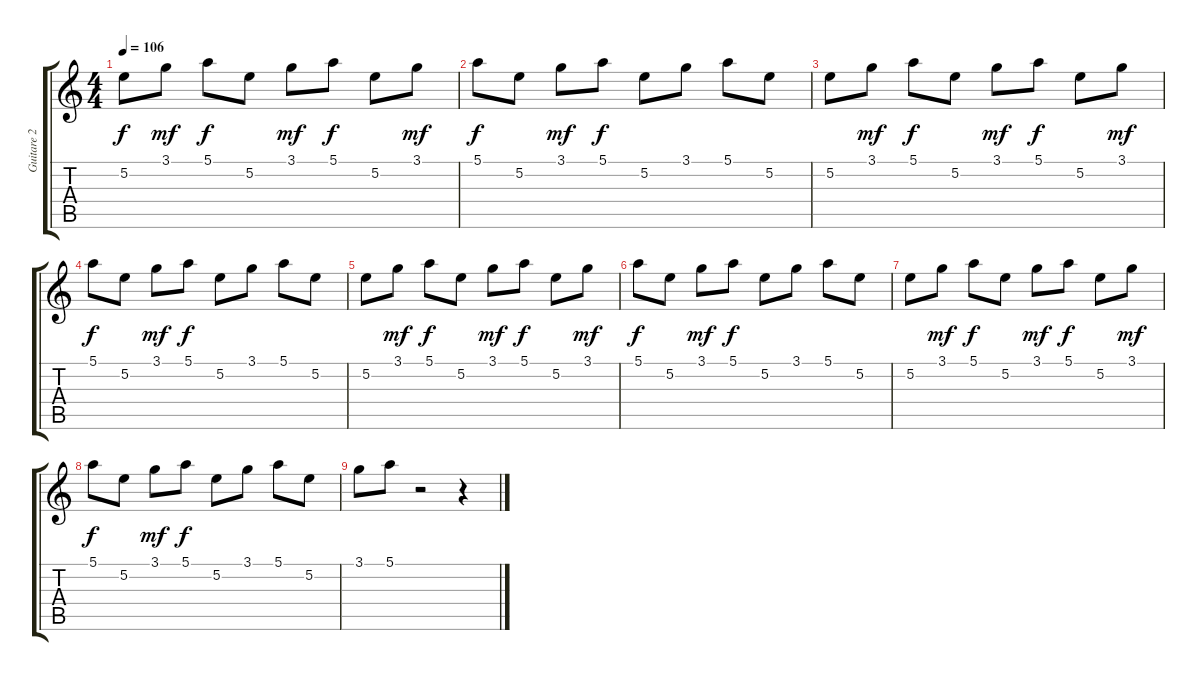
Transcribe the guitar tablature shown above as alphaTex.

\track ("Guitare 2" "Guitare 2") {instrument electricguitarclean}
\staff {score tabs}
\tuning (E4 B3 G3 D3 A2 E2) {hide}
\ts (4 4)
\tempo 106
\clef g2
\ks c
5.2.8{dy f} 3.1.8{dy mf} 5.1.8{dy f} 5.2.8 3.1.8{dy mf} 5.1.8{dy f} 5.2.8 3.1.8{dy mf} |
5.1.8{dy f} 5.2.8 3.1.8{dy mf} 5.1.8{dy f} 5.2.8 3.1.8 5.1.8 5.2.8 |
5.2.8 3.1.8{dy mf} 5.1.8{dy f} 5.2.8 3.1.8{dy mf} 5.1.8{dy f} 5.2.8 3.1.8{dy mf} |
5.1.8{dy f} 5.2.8 3.1.8{dy mf} 5.1.8{dy f} 5.2.8 3.1.8 5.1.8 5.2.8 |
5.2.8 3.1.8{dy mf} 5.1.8{dy f} 5.2.8 3.1.8{dy mf} 5.1.8{dy f} 5.2.8 3.1.8{dy mf} |
5.1.8{dy f} 5.2.8 3.1.8{dy mf} 5.1.8{dy f} 5.2.8 3.1.8 5.1.8 5.2.8 |
5.2.8 3.1.8{dy mf} 5.1.8{dy f} 5.2.8 3.1.8{dy mf} 5.1.8{dy f} 5.2.8 3.1.8{dy mf} |
5.1.8{dy f} 5.2.8 3.1.8{dy mf} 5.1.8{dy f} 5.2.8 3.1.8 5.1.8 5.2.8 |
3.1.8 5.1.8 r.2 r.4
